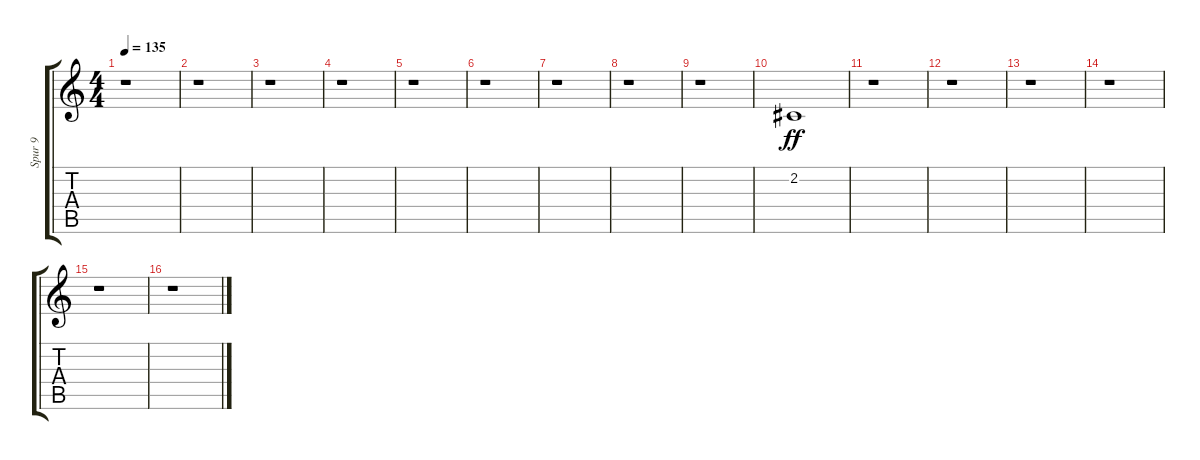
\track ("Spur 9" "Spur 9") {instrument seashore}
\staff {score tabs}
\tuning (E4 B3 G3 D3 A2 E2) {hide}
\ts (4 4)
\tempo 135
\clef g2
\ks c
r.1{dy f} |
r.1 |
r.1 |
r.1 |
r.1 |
r.1 |
r.1 |
r.1 |
r.1 |
2.2.1{dy ff} |
r.1 |
r.1 |
r.1 |
r.1 |
r.1 |
r.1
